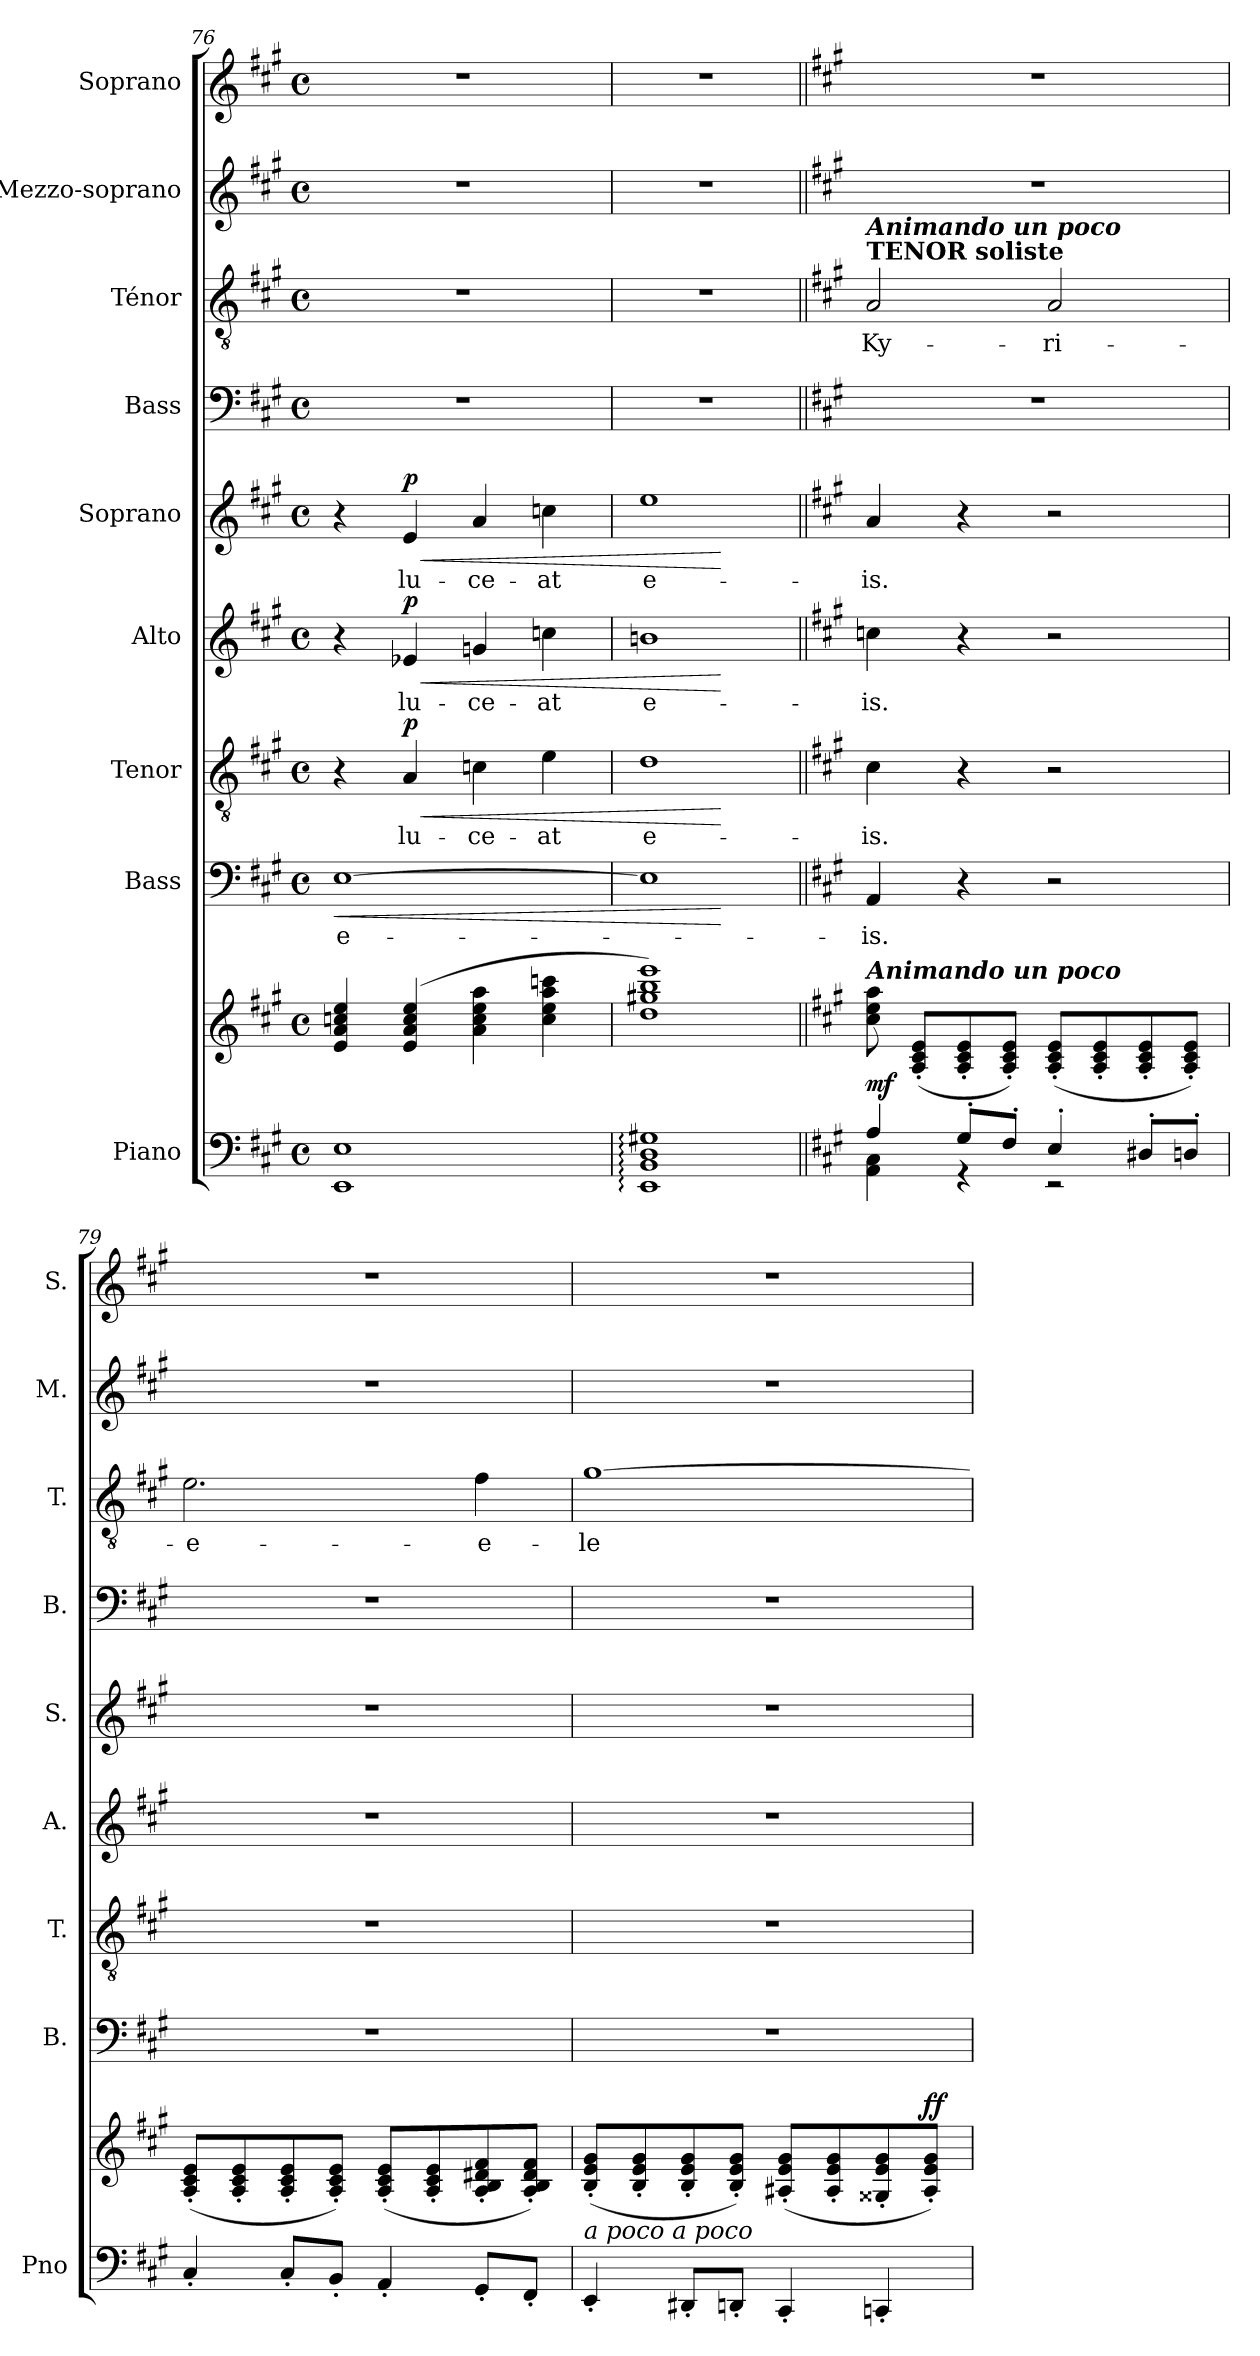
**kern	**kern	**dynam	**kern	**text	**dynam	**kern	**text	**dynam	**kern	**text	**dynam	**kern	**text	**dynam	**kern	**kern	**text	**kern	**kern
*part9	*part9	*part9	*part8	*part8	*part8	*part7	*part7	*part7	*part6	*part6	*part6	*part5	*part5	*part5	*part4	*part3	*part3	*part2	*part1
*staff10	*staff9	*staff9/10	*staff8	*staff8	*staff8	*staff7	*staff7	*staff7	*staff6	*staff6	*staff6	*staff5	*staff5	*staff5	*staff4	*staff3	*staff3	*staff2	*staff1
*I"Piano	*	*	*I"Bass	*	*	*I"Tenor	*	*	*I"Alto	*	*	*I"Soprano	*	*	*I"Bass	*I"Ténor	*	*I"Mezzo-soprano	*I"Soprano
*I'Pno	*	*	*I'B.	*	*	*I'T.	*	*	*I'A.	*	*	*I'S.	*	*	*I'B.	*I'T.	*	*I'M.	*I'S.
*clefF4	*clefG2	*	*clefF4	*	*	*clefGv2	*	*	*clefG2	*	*	*clefG2	*	*	*clefF4	*clefGv2	*	*clefG2	*clefG2
*	*	*	*	*	*	*	*	*	*ITrd2c3	*	*	*	*	*	*	*	*	*	*
*k[f#c#g#]	*k[f#c#g#]	*	*k[f#c#g#]	*	*	*k[f#c#g#]	*	*	*k[f#c#g#d#a#e#]	*	*	*k[f#c#g#]	*	*	*k[f#c#g#]	*k[f#c#g#]	*	*k[f#c#g#]	*k[f#c#g#]
*M4/4	*M4/4	*	*M4/4	*	*	*M4/4	*	*	*M4/4	*	*	*M4/4	*	*	*M4/4	*M4/4	*	*M4/4	*M4/4
*met(c)	*met(c)	*	*met(c)	*	*	*met(c)	*	*	*met(c)	*	*	*met(c)	*	*	*met(c)	*met(c)	*	*met(c)	*met(c)
=76	=76	=76	=76	=76	=76	=76	=76	=76	=76	=76	=76	=76	=76	=76	=76	=76	=76	=76	=76
!	!	!	!	!LO:LY:b	!LO:HP:b	!	!	!	!	!	!	!	!	!	!	!	!	!	!
1EE 1E	4e/ 4a/ 4ccn/ 4ee/	.	[1E	e-	<	4r	.	.	4r	.	.	4r	.	.	1r	1r	.	1r	1r
!	!	!	!	!	!	!	!LO:LY:b	!LO:HP:b	!	!LO:LY:b	!LO:HP:b	!	!LO:LY:b	!LO:HP:b	!	!	!	!	!
!	!	!	!	!	!	!	!	!LO:DY:n=1:a	!	!	!LO:DY:n=1:a	!	!	!LO:DY:n=1:a	!	!	!	!	!
.	(4e/ 4a/ 4cc/ 4ee/	.	.	.	.	4A/	lu-	< p	4cni/	lu-	< p	4e/	lu-	< p	.	.	.	.	.
!	!	!	!	!	!	!	!LO:LY:b	!	!	!LO:LY:b	!	!	!LO:LY:b	!	!	!	!	!	!
.	4a\ 4cc\ 4ee\ 4aa\	.	.	.	.	4cn\	-ce-	.	4eni/	-ce-	.	4a/	-ce-	.	.	.	.	.	.
!	!	!	!	!	!	!	!LO:LY:b	!	!	!LO:LY:b	!	!	!LO:LY:b	!	!	!	!	!	!
.	4cc\ 4ee\ 4aa\ 4cccn\	.	.	.	.	4e\	-at	.	4ani\	-at	.	4ccn\	-at	.	.	.	.	.	.
=77	=77	=77	=77	=77	=77	=77	=77	=77	=77	=77	=77	=77	=77	=77	=77	=77	=77	=77	=77
!	!	!	!	!	!	!	!LO:LY:b	!	!	!LO:LY:b	!	!	!LO:LY:b	!	!	!	!	!	!
1EE: 1BB: 1D: 1G#X:	1dd 1gg#X 1bb 1eee)	.	1E]	.	.	1d	e-	.	1g#Xi	e-	.	1ee	e-	.	1r	1r	.	1r	1r
.	.	.	.	.	[	.	.	[	.	.	[	.	.	[	.	.	.	.	.
!!LO:LB:g=z
=78||	=78||	=78||	=78||	=78||	=78||	=78||	=78||	=78||	=78||	=78||	=78||	=78||	=78||	=78||	=78||	=78||	=78||	=78||	=78||
*k[f#c#g#]	*k[f#c#g#]	*	*k[f#c#g#]	*	*	*k[f#c#g#]	*	*	*k[f#c#g#d#a#e#]	*	*	*k[f#c#g#]	*	*	*k[f#c#g#]	*k[f#c#g#]	*	*k[f#c#g#]	*k[f#c#g#]
*^	*	*	*	*	*	*	*	*	*	*	*	*	*	*	*	*	*	*	*
!	!	!	!	!	!	!	!	!	!	!	!	!	!	!	!	!	!LO:TX:a:B:t=TENOR soliste	!	!	!
!	!	!	!	!	!	!	!	!	!	!	!	!	!	!	!	!	!LO:TX:a:Bi:t=Animando un poco	!	!	!
!	!	!LO:TX:a:Bi:t=Animando un poco	!	!	!	!	!	!	!	!	!	!	!	!	!	!	!	!	!	!
!	!	!	!LO:DY:a=2	!	!LO:LY:b	!	!	!LO:LY:b	!	!	!LO:LY:b	!	!	!LO:LY:b	!	!	!	!LO:LY:b	!	!
4A/	4AA\ 4C#\	8cc#\ 8ee\ 8aa\	mf	4AA/	-is.	.	4c#\	-is.	.	4ani\	-is.	.	4a/	-is.	.	1r	2A/	Ky-	1r	1r
.	.	(>8A/' 8c#/' 8e/'L	.	.	.	.	.	.	.	.	.	.	.	.	.	.	.	.	.	.
8G#'/L	4r	8A/' 8c#/' 8e/'	.	4r	.	.	4r	.	.	4r	.	.	4r	.	.	.	.	.	.	.
8F#'/J	.	8A/' 8c#/' 8e/'J)	.	.	.	.	.	.	.	.	.	.	.	.	.	.	.	.	.	.
!	!	!	!	!	!	!	!	!	!	!	!	!	!	!	!	!	!	!LO:LY:b	!	!
4E'/	2r	(>8A/' 8c#/' 8e/'L	.	2r	.	.	2r	.	.	2r	.	.	2r	.	.	.	2A/	-ri-	.	.
.	.	8A/' 8c#/' 8e/'	.	.	.	.	.	.	.	.	.	.	.	.	.	.	.	.	.	.
8D#X'/L	.	8A/' 8c#/' 8e/'	.	.	.	.	.	.	.	.	.	.	.	.	.	.	.	.	.	.
8Dn'/J	.	8A/' 8c#/' 8e/'J)	.	.	.	.	.	.	.	.	.	.	.	.	.	.	.	.	.	.
*v	*v	*	*	*	*	*	*	*	*	*	*	*	*	*	*	*	*	*	*	*
=79	=79	=79	=79	=79	=79	=79	=79	=79	=79	=79	=79	=79	=79	=79	=79	=79	=79	=79	=79
!	!	!	!	!	!	!	!	!	!	!	!	!	!	!	!	!	!LO:LY:b	!	!
4C#'/	(>8A/' 8c#/' 8e/'L	.	1r	.	.	1r	.	.	1r	.	.	1r	.	.	1r	2.e\	-e-	1r	1r
.	8A/' 8c#/' 8e/'	.	.	.	.	.	.	.	.	.	.	.	.	.	.	.	.	.	.
8C#'/L	8A/' 8c#/' 8e/'	.	.	.	.	.	.	.	.	.	.	.	.	.	.	.	.	.	.
8BB'/J	8A/' 8c#/' 8e/'J)	.	.	.	.	.	.	.	.	.	.	.	.	.	.	.	.	.	.
4AA'/	(>8A/' 8c#/' 8e/'L	.	.	.	.	.	.	.	.	.	.	.	.	.	.	.	.	.	.
.	8A/' 8c#/' 8e/'	.	.	.	.	.	.	.	.	.	.	.	.	.	.	.	.	.	.
!	!	!	!	!	!	!	!	!	!	!	!	!	!	!	!	!	!LO:LY:b	!	!
8GG#'/L	8A/' 8B/' 8d#X/' 8f#/'	.	.	.	.	.	.	.	.	.	.	.	.	.	.	4f#\	-e-	.	.
8FF#'/J	8A/' 8B/' 8d#/' 8f#/'J)	.	.	.	.	.	.	.	.	.	.	.	.	.	.	.	.	.	.
=80	=80	=80	=80	=80	=80	=80	=80	=80	=80	=80	=80	=80	=80	=80	=80	=80	=80	=80	=80
!LO:TX:a:i:t=a poco a poco	!	!	!	!	!	!	!	!	!	!	!	!	!	!	!	!	!	!	!
!	!	!	!	!	!	!	!	!	!	!	!	!	!	!	!	!	!LO:LY:b	!	!
4EE'/	(>8B/' 8e/' 8g#/'L	.	1r	.	.	1r	.	.	1r	.	.	1r	.	.	1r	[1g#	-le-	1r	1r
.	8B/' 8e/' 8g#/'	.	.	.	.	.	.	.	.	.	.	.	.	.	.	.	.	.	.
8DD#X'/L	8B/' 8e/' 8g#/'	.	.	.	.	.	.	.	.	.	.	.	.	.	.	.	.	.	.
8DDn'/J	8B/' 8e/' 8g#/'J)	.	.	.	.	.	.	.	.	.	.	.	.	.	.	.	.	.	.
4CC#'/	(>8A#X/' 8e/' 8g#/'L	.	.	.	.	.	.	.	.	.	.	.	.	.	.	.	.	.	.
.	8A#/' 8e/' 8g#/'	.	.	.	.	.	.	.	.	.	.	.	.	.	.	.	.	.	.
4CCn'/	8G##X/' 8e/' 8g#/'	.	.	.	.	.	.	.	.	.	.	.	.	.	.	.	.	.	.
!	!	!LO:DY:a	!	!	!	!	!	!	!	!	!	!	!	!	!	!	!	!	!
.	8A#/' 8e/' 8g#/'J)	ff	.	.	.	.	.	.	.	.	.	.	.	.	.	.	.	.	.
=	=	=	=	=	=	=	=	=	=	=	=	=	=	=	=	=	=	=	=
*-	*-	*-	*-	*-	*-	*-	*-	*-	*-	*-	*-	*-	*-	*-	*-	*-	*-	*-	*-
